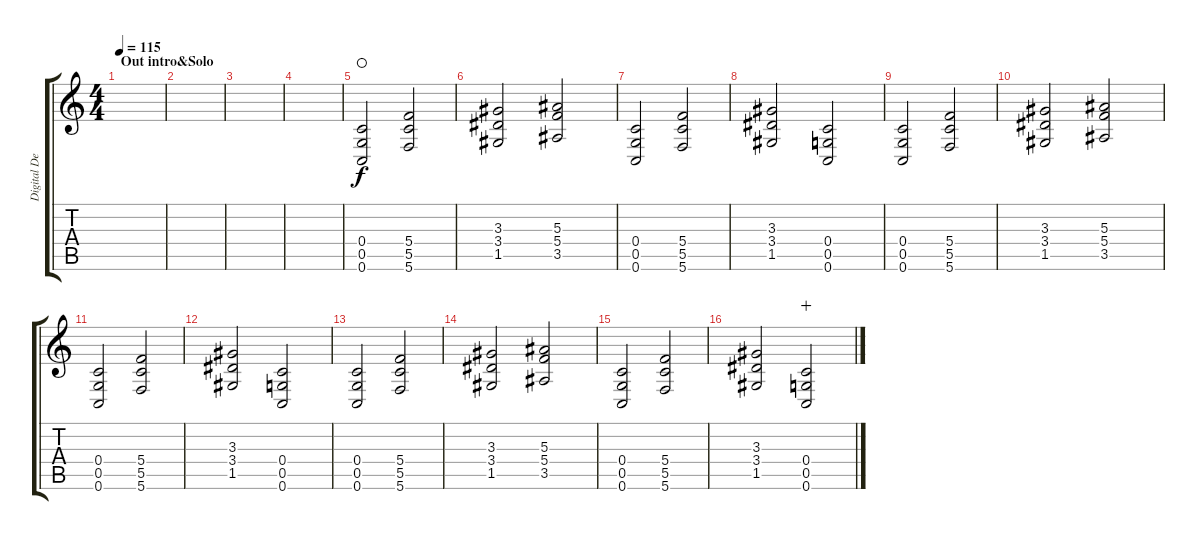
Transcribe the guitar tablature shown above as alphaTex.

\track ("Digital Delay" "Digital De") {instrument distortionguitar}
\staff {score tabs}
\tuning (D4 A3 F3 C3 G2 C2) {hide}
\ts (4 4)
\section ("" "Out intro&Solo")
\tempo 115
\clef g2
\ks c
|
|
|
|
(0.4 0.5 0.6).2{waho} (5.4 5.5 5.6).2 |
(3.3 3.4 1.5).2 (5.3 5.4 3.5).2 |
(0.4 0.5 0.6).2 (5.4 5.5 5.6).2 |
(3.3 3.4 1.5).2 (0.4 0.5 0.6).2 |
(0.4 0.5 0.6).2 (5.4 5.5 5.6).2 |
(3.3 3.4 1.5).2 (5.3 5.4 3.5).2 |
(0.4 0.5 0.6).2 (5.4 5.5 5.6).2 |
(3.3 3.4 1.5).2 (0.4 0.5 0.6).2 |
(0.4 0.5 0.6).2 (5.4 5.5 5.6).2 |
(3.3 3.4 1.5).2 (5.3 5.4 3.5).2 |
(0.4 0.5 0.6).2 (5.4 5.5 5.6).2 |
(3.3 3.4 1.5).2 (0.4 0.5 0.6).2{wahc}
